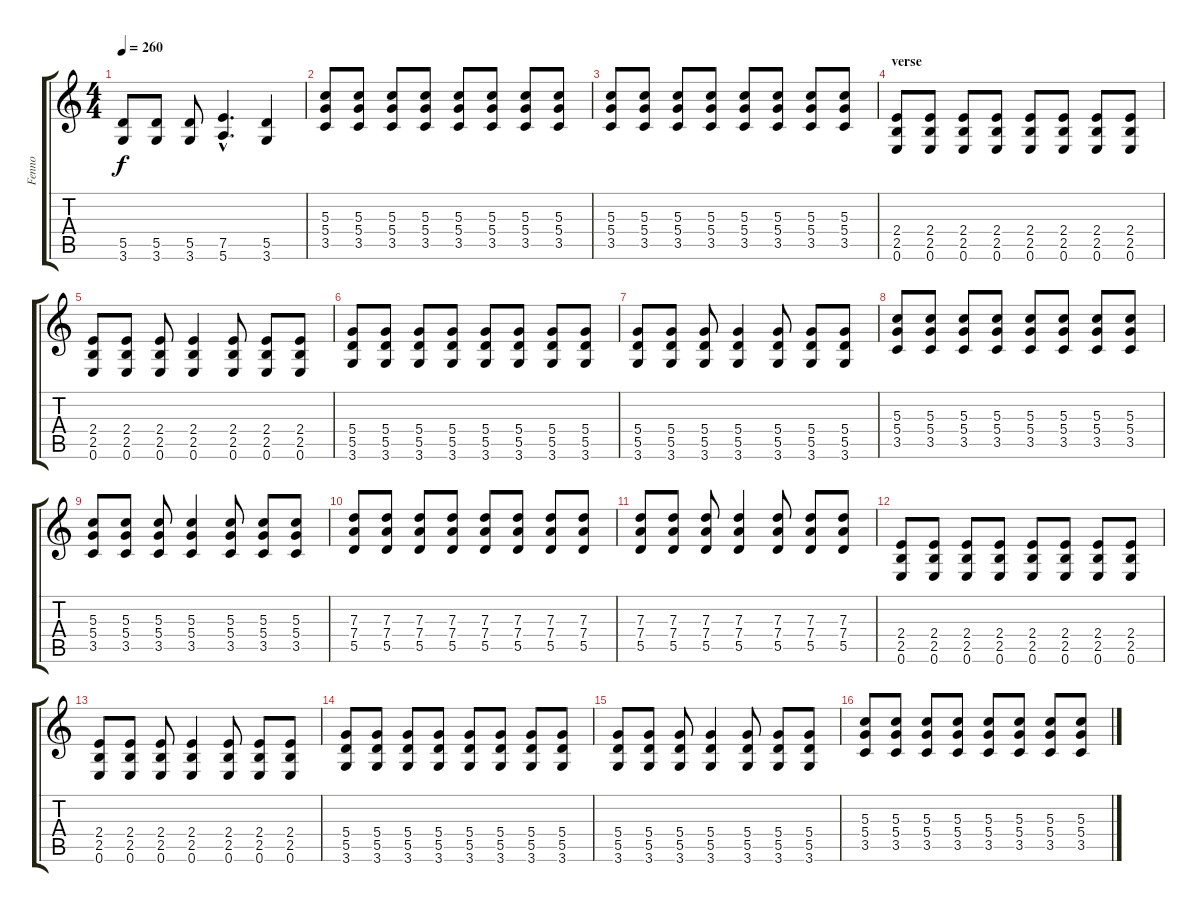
\track ("Fenno" "Fenno") {instrument distortionguitar}
\staff {score tabs}
\tuning (E4 B3 G3 D3 A2 E2) {hide}
\ts (4 4)
\tempo 260
\clef g2
\ks c
(5.5 3.6).8{dy f} (5.5 3.6).8 (5.5 3.6).8 (7.5{hac} 5.6{hac}).4{d} (5.5 3.6).4 |
(5.3 5.4 3.5).8 (5.3 5.4 3.5).8 (5.3 5.4 3.5).8 (5.3 5.4 3.5).8 (5.3 5.4 3.5).8 (5.3 5.4 3.5).8 (5.3 5.4 3.5).8 (5.3 5.4 3.5).8 |
(5.3 5.4 3.5).8 (5.3 5.4 3.5).8 (5.3 5.4 3.5).8 (5.3 5.4 3.5).8 (5.3 5.4 3.5).8 (5.3 5.4 3.5).8 (5.3 5.4 3.5).8 (5.3 5.4 3.5).8 |
\section ("" "verse")
(2.4 2.5 0.6).8 (2.4 2.5 0.6).8 (2.4 2.5 0.6).8 (2.4 2.5 0.6).8 (2.4 2.5 0.6).8 (2.4 2.5 0.6).8 (2.4 2.5 0.6).8 (2.4 2.5 0.6).8 |
(2.4 2.5 0.6).8 (2.4 2.5 0.6).8 (2.4 2.5 0.6).8 (2.4 2.5 0.6).4 (2.4 2.5 0.6).8 (2.4 2.5 0.6).8 (2.4 2.5 0.6).8 |
(5.4 5.5 3.6).8 (5.4 5.5 3.6).8 (5.4 5.5 3.6).8 (5.4 5.5 3.6).8 (5.4 5.5 3.6).8 (5.4 5.5 3.6).8 (5.4 5.5 3.6).8 (5.4 5.5 3.6).8 |
(5.4 5.5 3.6).8 (5.4 5.5 3.6).8 (5.4 5.5 3.6).8 (5.4 5.5 3.6).4 (5.4 5.5 3.6).8 (5.4 5.5 3.6).8 (5.4 5.5 3.6).8 |
(5.3 5.4 3.5).8 (5.3 5.4 3.5).8 (5.3 5.4 3.5).8 (5.3 5.4 3.5).8 (5.3 5.4 3.5).8 (5.3 5.4 3.5).8 (5.3 5.4 3.5).8 (5.3 5.4 3.5).8 |
(5.3 5.4 3.5).8 (5.3 5.4 3.5).8 (5.3 5.4 3.5).8 (5.3 5.4 3.5).4 (5.3 5.4 3.5).8 (5.3 5.4 3.5).8 (5.3 5.4 3.5).8 |
(7.3 7.4 5.5).8 (7.3 7.4 5.5).8 (7.3 7.4 5.5).8 (7.3 7.4 5.5).8 (7.3 7.4 5.5).8 (7.3 7.4 5.5).8 (7.3 7.4 5.5).8 (7.3 7.4 5.5).8 |
(7.3 7.4 5.5).8 (7.3 7.4 5.5).8 (7.3 7.4 5.5).8 (7.3 7.4 5.5).4 (7.3 7.4 5.5).8 (7.3 7.4 5.5).8 (7.3 7.4 5.5).8 |
(2.4 2.5 0.6).8 (2.4 2.5 0.6).8 (2.4 2.5 0.6).8 (2.4 2.5 0.6).8 (2.4 2.5 0.6).8 (2.4 2.5 0.6).8 (2.4 2.5 0.6).8 (2.4 2.5 0.6).8 |
(2.4 2.5 0.6).8 (2.4 2.5 0.6).8 (2.4 2.5 0.6).8 (2.4 2.5 0.6).4 (2.4 2.5 0.6).8 (2.4 2.5 0.6).8 (2.4 2.5 0.6).8 |
(5.4 5.5 3.6).8 (5.4 5.5 3.6).8 (5.4 5.5 3.6).8 (5.4 5.5 3.6).8 (5.4 5.5 3.6).8 (5.4 5.5 3.6).8 (5.4 5.5 3.6).8 (5.4 5.5 3.6).8 |
(5.4 5.5 3.6).8 (5.4 5.5 3.6).8 (5.4 5.5 3.6).8 (5.4 5.5 3.6).4 (5.4 5.5 3.6).8 (5.4 5.5 3.6).8 (5.4 5.5 3.6).8 |
(5.3 5.4 3.5).8 (5.3 5.4 3.5).8 (5.3 5.4 3.5).8 (5.3 5.4 3.5).8 (5.3 5.4 3.5).8 (5.3 5.4 3.5).8 (5.3 5.4 3.5).8 (5.3 5.4 3.5).8
